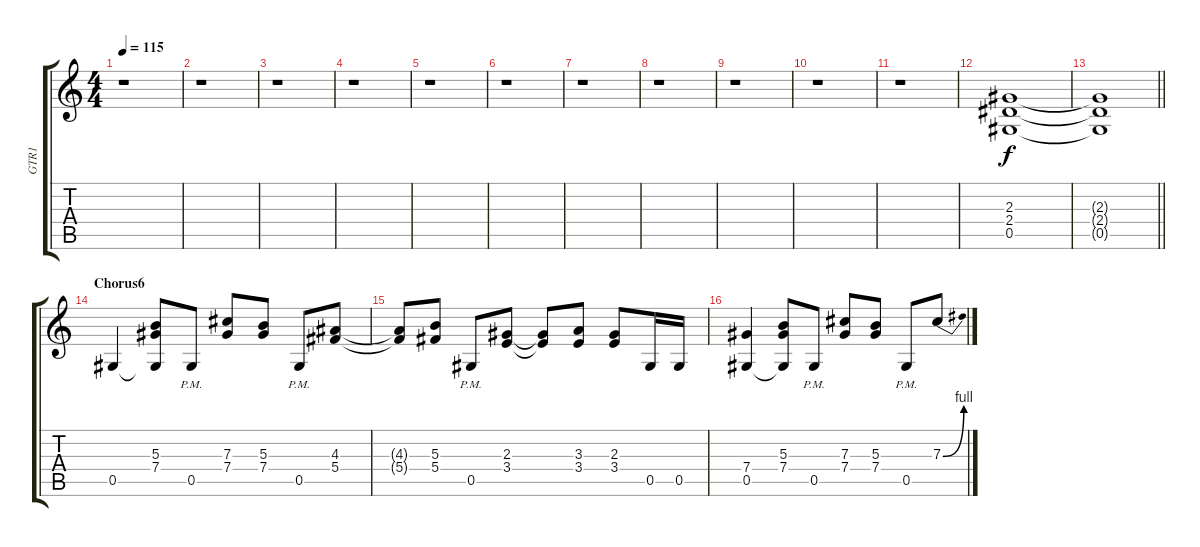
\track ("GTR1" "GTR1") {instrument distortionguitar}
\staff {score tabs}
\tuning (Eb4 Bb3 Gb3 Db3 Ab2 Eb2) {hide}
\ts (4 4)
\tempo 115
\clef g2
\ks c
r.1{dy f} |
r.1 |
r.1 |
r.1 |
r.1 |
r.1 |
r.1 |
r.1 |
r.1 |
r.1 |
r.1 |
(2.3 2.4 0.5).1{volume 13} |
\barLineRight lightlight
(2.3{t} 2.4{t} 0.5{t}).1 |
\section ("" "Chorus6")
0.5.4 (5.3 7.4 0.5{t}).8 0.5{pm}.8 (7.3 7.4).8 (5.3 7.4).8 0.5{pm}.8 (4.3 5.4).8 |
(4.3{t} 5.4{t}).8 (5.3 5.4).8 0.5{pm}.8 (2.3 3.4).8 (2.3{t} 3.4{t}).8 (3.3 3.4).8 (2.3 3.4).8 0.5.16 0.5.16 |
(7.4 0.5).4 (5.3 7.4 0.5{t}).8 0.5{pm}.8 (7.3 7.4).8 (5.3 7.4).8 0.5{pm}.8 7.3{be (bend 0 0 60 4)}.8
